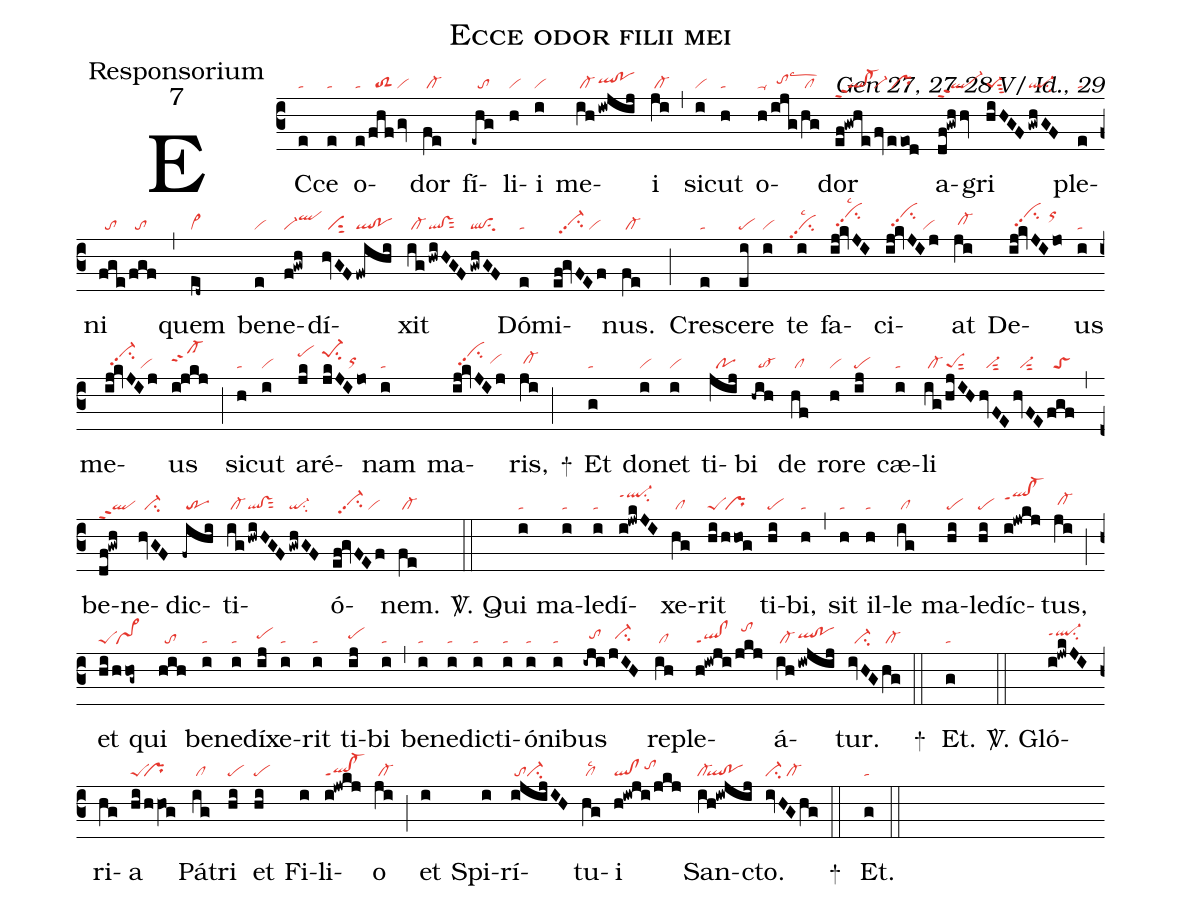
name:Ecce odor filii mei;
office-part:Responsorium;
mode:7;
commentary:Gen 27, 27-28 V/ Id., 29;
nabc-lines:1;
%%
(c3)EC(e|ta)ce(e|ta) o(e|ta|/fhf|//toS2|/gv|vi)dor(fe|/cl-) fí(-ehg|//to)li(h|vi)i(i|vi) me(ih|/cl-|!iwjij|qlhh!pohh)i(ji|/cl-) (,) sic(i|vi)ut(h|ta) o(h|ta-|/ijg|//tohhlscw3|/hg|/cl)dor(ef!gwhe|ql!cl-ppt2|/fv|vi-|/eeod|/pr) a(df!gwhhv|qlppt2``vi-hh)gri(hiHGF|pe-1sut3|/gwhGF|ql-su2) ple(e|ta)ni(fge|//to|/fgf|//to) (,) quem(ed~|cl~) be(e|vi)ne(f!gwh|vi-qlhj)dí(hvGF|//visut2|/fwihi|ql!po)xit(ig|/cl-|!hwiHGF|ql!vssut2|/gwhGF|qlsu2) Dó(e|ta)mi(ef!gvFEf|//vi-hhpp2su2/vi)nus.(fe|/cl-) (;) Cre(e|ta)sce(ei|pe)re(i|vi) te(i|``vipp2su2lsc2) fa(ij!kvJI|//vihkpp2su2lsc2)ci(ij!kvJIj|//vihkpp2su2/vi)at(ji|/cl-hh) De(ij!kvJIjo|//vihkpp2su2//orhk)us(i|ta) me(ij!kvJIj|//vi-hkpp2su2/vi)us(i!jkj|sf-hi) (;) sic(h|ta)ut(i|vi) a(jk|pehk)ré(jkJIjo|pe-1hksu2/orhh)nam(i|ta) ma(ij!kvJIj|//vihkpp2su2/vihh)ris,(ji|/cl-hh) (;)
+() Et(g|ta) do(i|vi)net(i|vi) ti(jij|//po)bi(-hih|//to-) de(hf|/cl) ro(h|vi)re(ij|pe) cæ(i|ta)li(ig|/cl-|/hjIH|peSsut2|hvFE|//vi-sut2|hvFE|//vi-sut2|fgf|//toS) (,) be(df!gwh|qlppt2)ne(hvGF|//ci-)dic(-fihi|/tr)ti(ig|/cl-|!hwiHGF|ql!vssut2|/gwhGF|qi-su2)ó(ef!gvFEf|//vi-hhpp2su2/vi)nem.(fe|/cl-) (::)

<sp>V/</sp>. Qui(i|ta) ma(i|ta)le(i|ta)dí(i!jwkJI|ql-hkppt1su2)xe(hg|/cl)rit(hi|peS|/hhog|/pr) ti(hi|pe)bi,(h|ta) (,) sit(h|ta) il(h|ta)le(ig|/cl) ma(hi|pe)le(hi|pe)díc(i!jwkj|qlhj!cl-hjppt1)tus,(ji|/cl-hh) (;) et(hi|peS|/hhog~|/pr~) qui(hih|//to) be(i|ta)ne(i|ta)dí(ij|pehh)xe(i|ta)rit(i|ta) ti(ij|pehh)bi(i|ta) (,) be(i|ta)ne(i|ta)dic(i|ta)ti(i|ta)ó(i|ta)ni(i|ta)bus(-iji|//tohh|jIH|//ci-hh) re(ih|/cl)ple(h!iwji|ql!clppt1|/jkj|//tohk)á(ih|/cl-|!iwjij|qlhh!pohh)tur.(ivHG|//ci-|hg|/cl-) (::)
+() Et.(g|ta) (::)

<sp>V/</sp>. Gló(i!jwkJI|ql-hippt1su2)ri(hg)a(hi/hhVO!g|peS``pr)
Pá(ig|/cl)tri(hi|pe) et(hi|pe) Fi(i)li(i!jwkj|ql!cl-ppt1)o(ji|/cl-) (;)
et(i) Spi(i)rí(i!@jijIH|/toci-)tu(hg|/cllsc2)i(h!iwji/jkj|ql!cl/tohi)
San(ih!iw!@jij|cl-``ql!po)cto.(ivHGhg|ci-/cl-) (::)
+() Et.(g|ta) (::)
